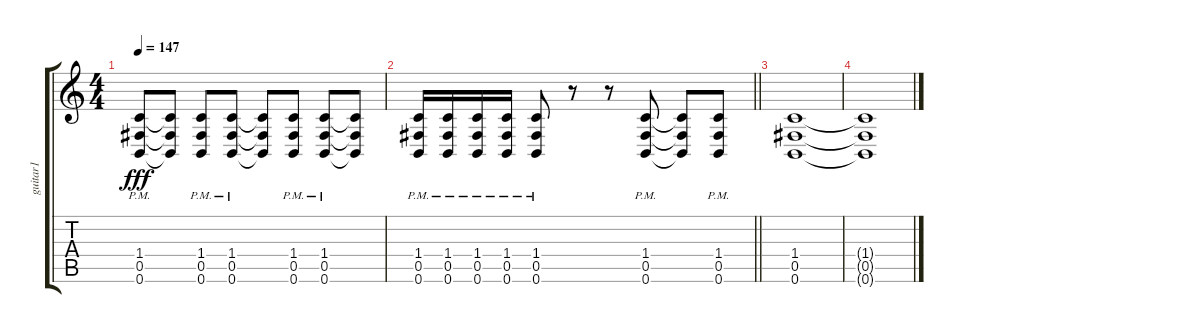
\track ("guitar1" "guitar1") {instrument distortionguitar}
\staff {score tabs}
\tuning (Db4 Ab3 E3 B2 Gb2 B1) {hide}
\ts (4 4)
\tempo 147
\clef g2
\ks c
(1.4{pm} 0.5{pm} 0.6{pm}).8{dy fff} (1.4{t} 0.5{t} 0.6{t}).8 (1.4{pm} 0.5{pm} 0.6{pm}).8 (1.4{pm} 0.5{pm} 0.6{pm}).8 (1.4{t} 0.5{t} 0.6{t}).8 (1.4{pm} 0.5{pm} 0.6{pm}).8 (1.4{pm} 0.5{pm} 0.6{pm}).8 (1.4{t} 0.5{t} 0.6{t}).8 |
\barLineRight lightlight
(1.4{pm} 0.5{pm} 0.6{pm}).16 (1.4{pm} 0.5{pm} 0.6{pm}).16 (1.4{pm} 0.5{pm} 0.6{pm}).16 (1.4{pm} 0.5{pm} 0.6{pm}).16 (1.4{pm} 0.5{pm} 0.6{pm}).8 r.8 r.8 (1.4{pm} 0.5{pm} 0.6{pm}).8 (1.4{t} 0.5{t} 0.6{t}).8 (1.4{pm} 0.5{pm} 0.6{pm}).8 |
\section ("" "")
(1.4 0.5 0.6).1 |
(1.4{t} 0.5{t} 0.6{t}).1
